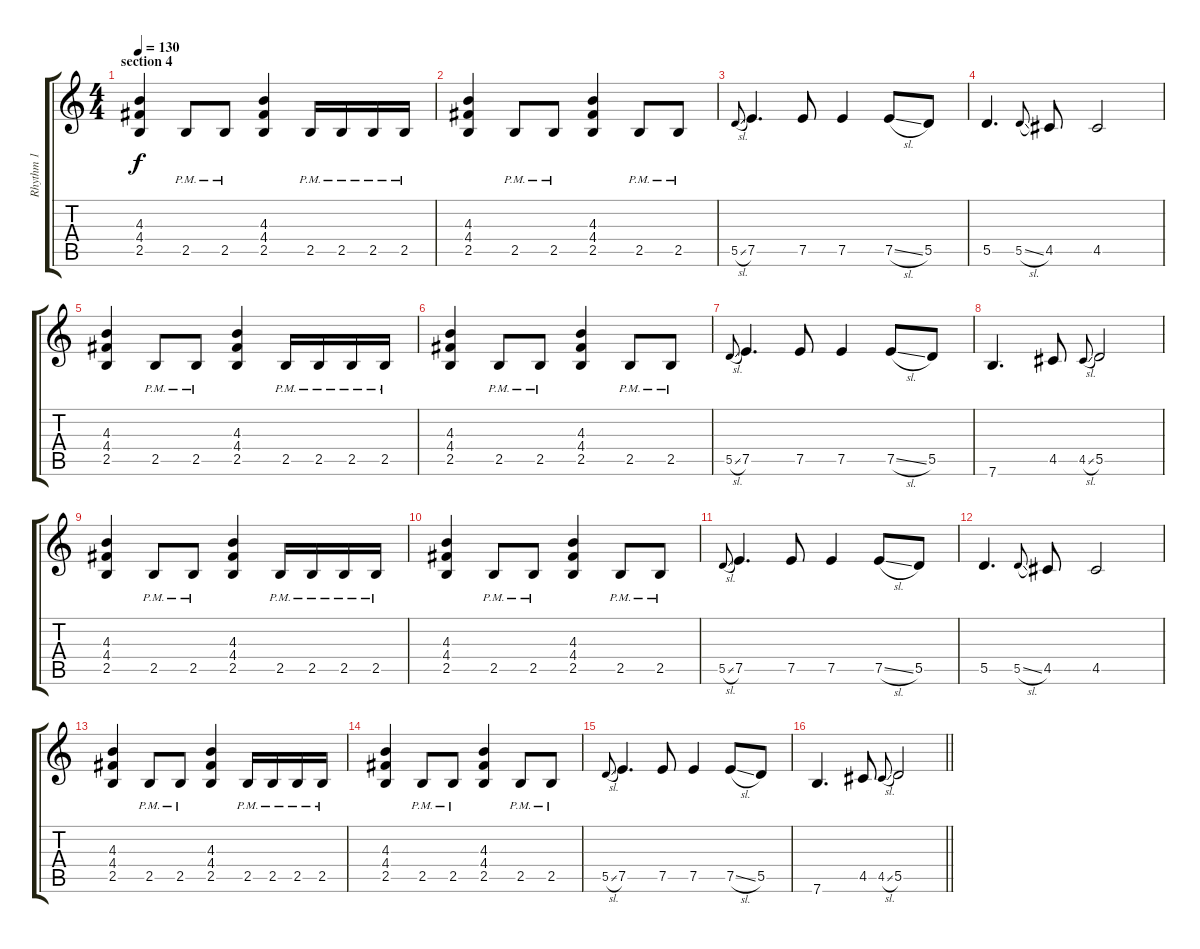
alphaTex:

\track ("Rhythm 1" "Rhythm 1") {instrument distortionguitar}
\staff {score tabs}
\tuning (E4 B3 G3 D3 A2 E2) {hide}
\ts (4 4)
\section ("" "section 4")
\tempo 130
\clef g2
\ks c
(4.3 4.4 2.5).4{dy f} 2.5{pm}.8 2.5{pm}.8 (4.3 4.4 2.5).4 2.5{pm}.16 2.5{pm}.16 2.5{pm}.16 2.5{pm}.16 |
(4.3 4.4 2.5).4 2.5{pm}.8 2.5{pm}.8 (4.3 4.4 2.5).4 2.5{pm}.8 2.5{pm}.8 |
5.5{sl}.8{gr onbeat} 7.5.4{d} 7.5.8 7.5.4 7.5{sl}.8 5.5.8 |
5.5.4{d} 5.5{sl}.8{gr onbeat} 4.5.8 4.5.2 |
(4.3 4.4 2.5).4 2.5{pm}.8 2.5{pm}.8 (4.3 4.4 2.5).4 2.5{pm}.16 2.5{pm}.16 2.5{pm}.16 2.5{pm}.16 |
(4.3 4.4 2.5).4 2.5{pm}.8 2.5{pm}.8 (4.3 4.4 2.5).4 2.5{pm}.8 2.5{pm}.8 |
5.5{sl}.8{gr onbeat} 7.5.4{d} 7.5.8 7.5.4 7.5{sl}.8 5.5.8 |
7.6.4{d} 4.5.8 4.5{sl}.8{gr onbeat} 5.5.2 |
(4.3 4.4 2.5).4 2.5{pm}.8 2.5{pm}.8 (4.3 4.4 2.5).4 2.5{pm}.16 2.5{pm}.16 2.5{pm}.16 2.5{pm}.16 |
(4.3 4.4 2.5).4 2.5{pm}.8 2.5{pm}.8 (4.3 4.4 2.5).4 2.5{pm}.8 2.5{pm}.8 |
5.5{sl}.8{gr onbeat} 7.5.4{d} 7.5.8 7.5.4 7.5{sl}.8 5.5.8 |
5.5.4{d} 5.5{sl}.8{gr onbeat} 4.5.8 4.5.2 |
(4.3 4.4 2.5).4 2.5{pm}.8 2.5{pm}.8 (4.3 4.4 2.5).4 2.5{pm}.16 2.5{pm}.16 2.5{pm}.16 2.5{pm}.16 |
(4.3 4.4 2.5).4 2.5{pm}.8 2.5{pm}.8 (4.3 4.4 2.5).4 2.5{pm}.8 2.5{pm}.8 |
5.5{sl}.8{gr onbeat} 7.5.4{d} 7.5.8 7.5.4 7.5{sl}.8 5.5.8 |
\barLineRight lightlight
7.6.4{d} 4.5.8 4.5{sl}.8{gr onbeat} 5.5.2
